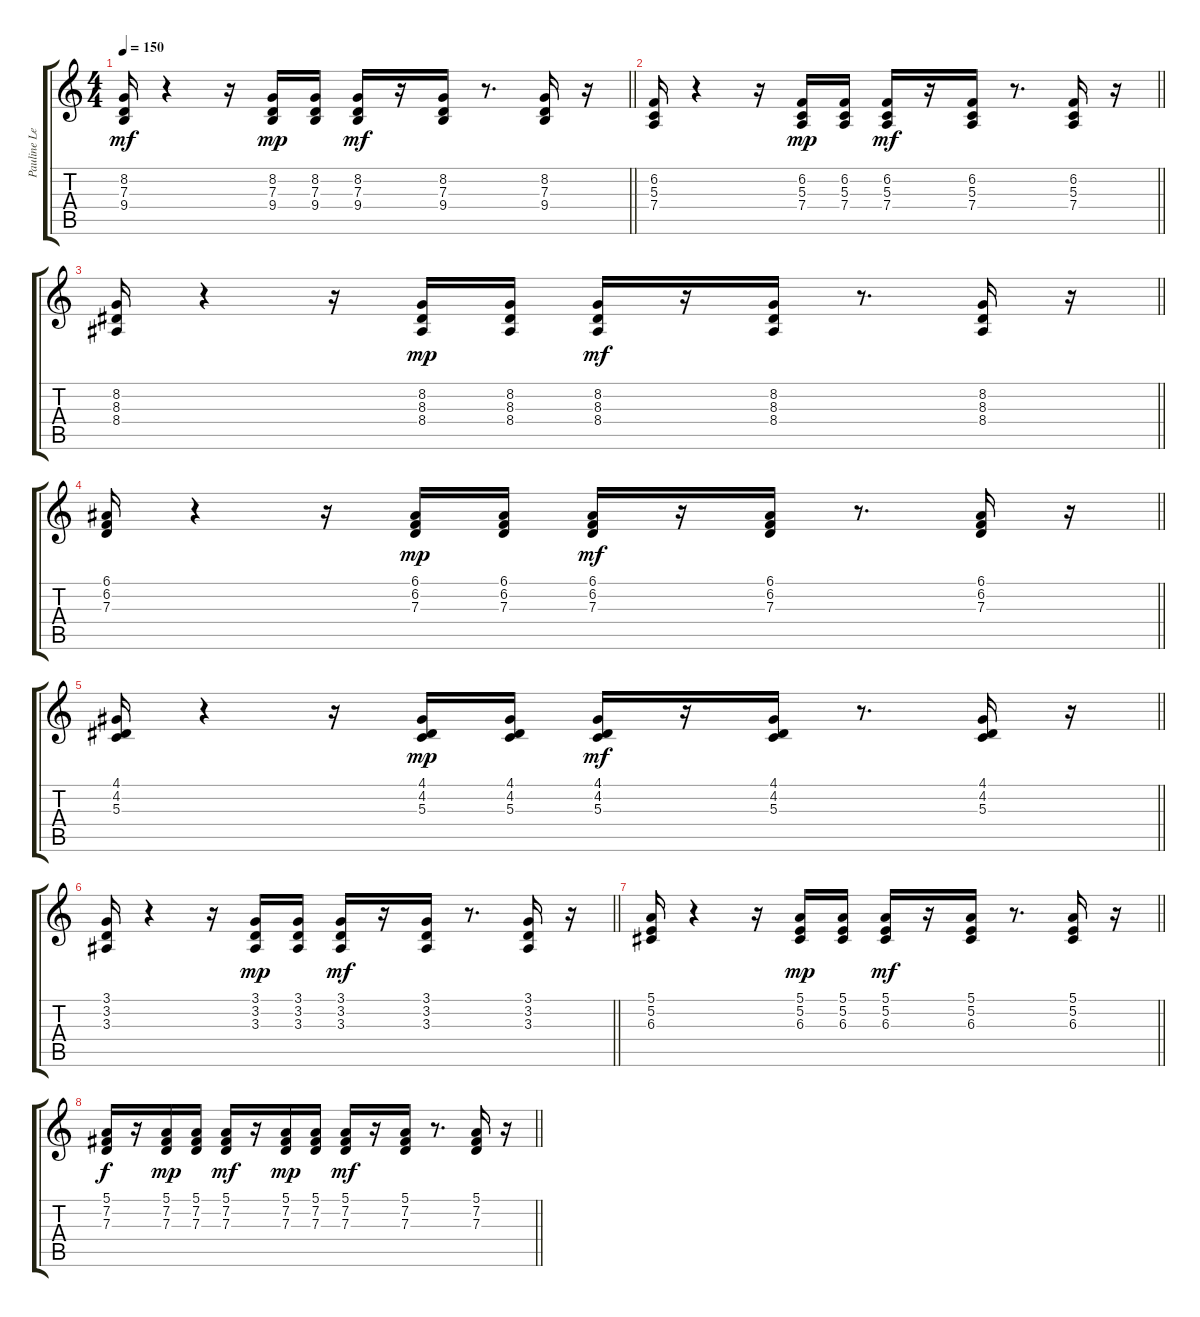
\track ("Pauline Lead" "Pauline Le") {instrument lead1square}
\staff {score tabs}
\tuning (E4 B3 G3 D3 A2 E2) {hide}
\ts (4 4)
\tempo 150
\clef g2
\barLineRight lightlight
\ks c
(8.2 7.3 9.4).16{dy mf} r.4 r.16 (8.2 7.3 9.4).16{dy mp} (8.2 7.3 9.4).16 (8.2 7.3 9.4).16{dy mf} r.16 (8.2 7.3 9.4).16 r.8{d} (8.2 7.3 9.4).16 r.16 |
\barLineRight lightlight
(6.2 5.3 7.4).16 r.4 r.16 (6.2 5.3 7.4).16{dy mp} (6.2 5.3 7.4).16 (6.2 5.3 7.4).16{dy mf} r.16 (6.2 5.3 7.4).16 r.8{d} (6.2 5.3 7.4).16 r.16 |
\barLineRight lightlight
(8.2 8.3 8.4).16 r.4 r.16 (8.2 8.3 8.4).16{dy mp} (8.2 8.3 8.4).16 (8.2 8.3 8.4).16{dy mf} r.16 (8.2 8.3 8.4).16 r.8{d} (8.2 8.3 8.4).16 r.16 |
\barLineRight lightlight
(6.1 6.2 7.3).16 r.4 r.16 (6.1 6.2 7.3).16{dy mp} (6.1 6.2 7.3).16 (6.1 6.2 7.3).16{dy mf} r.16 (6.1 6.2 7.3).16 r.8{d} (6.1 6.2 7.3).16 r.16 |
\barLineRight lightlight
(4.1 4.2 5.3).16 r.4 r.16 (4.1 4.2 5.3).16{dy mp} (4.1 4.2 5.3).16 (4.1 4.2 5.3).16{dy mf} r.16 (4.1 4.2 5.3).16 r.8{d} (4.1 4.2 5.3).16 r.16 |
\barLineRight lightlight
(3.1 3.2 3.3).16 r.4 r.16 (3.1 3.2 3.3).16{dy mp} (3.1 3.2 3.3).16 (3.1 3.2 3.3).16{dy mf} r.16 (3.1 3.2 3.3).16 r.8{d} (3.1 3.2 3.3).16 r.16 |
\barLineRight lightlight
(5.1 5.2 6.3).16 r.4 r.16 (5.1 5.2 6.3).16{dy mp} (5.1 5.2 6.3).16 (5.1 5.2 6.3).16{dy mf} r.16 (5.1 5.2 6.3).16 r.8{d} (5.1 5.2 6.3).16 r.16 |
\barLineRight lightlight
(5.1 7.2 7.3).16{dy f} r.16 (5.1 7.2 7.3).16{dy mp} (5.1 7.2 7.3).16 (5.1 7.2 7.3).16{dy mf} r.16 (5.1 7.2 7.3).16{dy mp} (5.1 7.2 7.3).16 (5.1 7.2 7.3).16{dy mf} r.16 (5.1 7.2 7.3).16 r.8{d} (5.1 7.2 7.3).16 r.16
